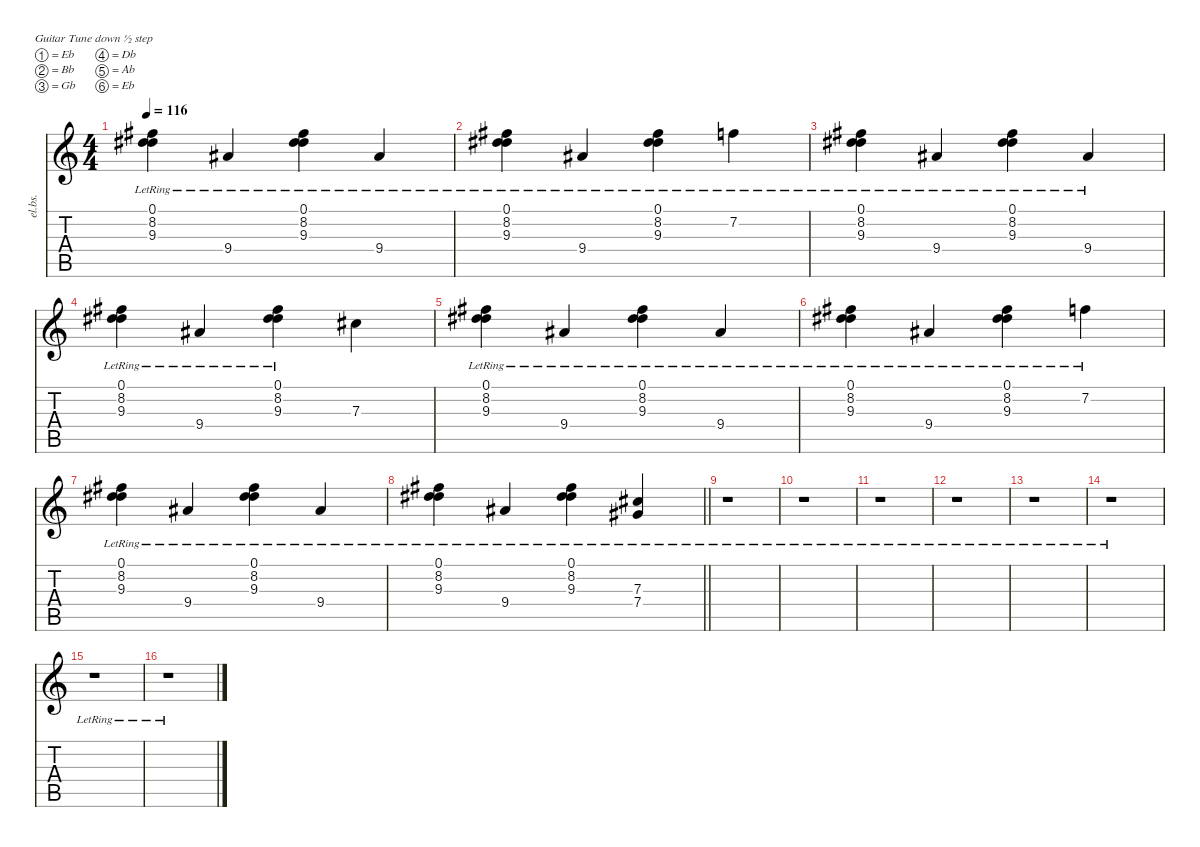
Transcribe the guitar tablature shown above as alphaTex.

\defaultSystemsLayout 4
\hideDynamics
\bracketExtendMode nobrackets
\otherSystemsTrackNameOrientation horizontal
\track ("Clean 2" "el.bs.") {instrument electricbasspick}
\staff {score tabs}
\tuning (Eb4 Bb3 Gb3 Db3 Ab2 Eb2)
\ts (4 4)
\tempo 116
\clef g2
\ks c
(0.1{lr acc #} 8.2{lr acc #} 9.3{lr acc #}).4{dy f beam Down} 9.4{lr acc #}.4{dy mf beam Up} (0.1{lr acc #} 8.2{lr acc #} 9.3{lr acc #}).4{dy f beam Down} 9.4{lr acc #}.4{dy mf beam Up} |
(0.1{lr acc #} 8.2{lr acc #} 9.3{lr acc #}).4{dy ff beam Down} 9.4{lr acc #}.4{beam Up} (0.1{lr acc #} 8.2{lr acc #} 9.3{lr acc #}).4{beam Down} 7.2{lr}.4{dy f beam Down} |
(0.1{lr acc #} 8.2{lr acc #} 9.3{lr acc #}).4{dy ff beam Down} 9.4{lr acc #}.4{beam Up} (0.1{lr acc #} 8.2{lr acc #} 9.3{lr acc #}).4{beam Down} 9.4{lr acc #}.4{beam Up} |
(0.1{lr acc #} 8.2{lr acc #} 9.3{lr acc #}).4{beam Down} 9.4{lr acc #}.4{dy f beam Up} (0.1{lr acc #} 8.2{lr acc #} 9.3{lr acc #}).4{beam Down} 7.3{acc #}.4{dy ff beam Down} |
(0.1{lr acc #} 8.2{lr acc #} 9.3{lr acc #}).4{dy f beam Down} 9.4{lr acc #}.4{dy mf beam Up} (0.1{lr acc #} 8.2{lr acc #} 9.3{lr acc #}).4{dy f beam Down} 9.4{lr acc #}.4{dy mf beam Up} |
(0.1{lr acc #} 8.2{lr acc #} 9.3{lr acc #}).4{dy ff beam Down} 9.4{lr acc #}.4{beam Up} (0.1{lr acc #} 8.2{lr acc #} 9.3{lr acc #}).4{beam Down} 7.2{lr}.4{dy f beam Down} |
(0.1{lr acc #} 8.2{lr acc #} 9.3{lr acc #}).4{dy ff beam Down} 9.4{lr acc #}.4{beam Up} (0.1{lr acc #} 8.2{lr acc #} 9.3{lr acc #}).4{beam Down} 9.4{lr acc #}.4{beam Up} |
\barLineRight lightlight
(0.1{lr acc #} 8.2{lr acc #} 9.3{lr acc #}).4{beam Down} 9.4{lr acc #}.4{dy f beam Up} (0.1{lr acc #} 8.2{lr acc #} 9.3{lr acc #}).4{beam Down} (7.3{acc #} 7.4{lr acc #}).4{dy ff beam Up} |
r.1{beam Down} |
r.1{beam Down} |
r.1{beam Down} |
r.1{beam Down} |
r.1{beam Down} |
r.1{beam Down} |
r.1{beam Down} |
r.1{beam Down}
